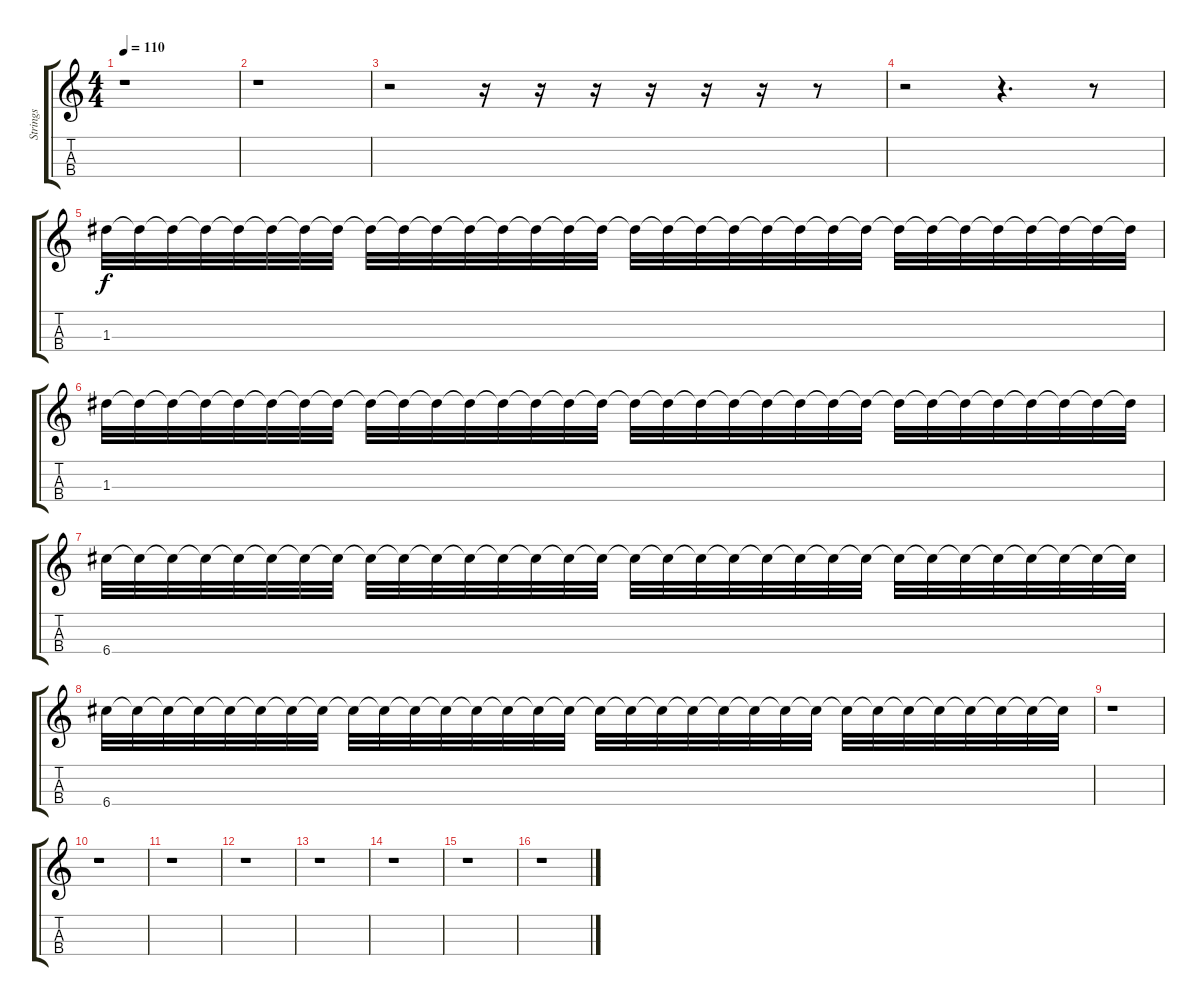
\track ("Strings" "Strings") {instrument electricbassfinger}
\staff {score tabs}
\tuning (E5 A4 D4 G3) {hide}
\ts (4 4)
\tempo 110
\clef g2
\ks c
r.1{dy f instrument electricbassfinger} |
r.1 |
r.2 r.16 r.16 r.16 r.16 r.16 r.16 r.8 |
r.2 r.4{d} r.8 |
1.3.32 1.3{t}.32 1.3{t}.32 1.3{t}.32 1.3{t}.32 1.3{t}.32 1.3{t}.32 1.3{t}.32 1.3{t}.32 1.3{t}.32 1.3{t}.32 1.3{t}.32 1.3{t}.32 1.3{t}.32 1.3{t}.32 1.3{t}.32 1.3{t}.32 1.3{t}.32 1.3{t}.32 1.3{t}.32 1.3{t}.32 1.3{t}.32 1.3{t}.32 1.3{t}.32 1.3{t}.32 1.3{t}.32 1.3{t}.32 1.3{t}.32 1.3{t}.32 1.3{t}.32 1.3{t}.32 1.3{t}.32 |
1.3.32 1.3{t}.32 1.3{t}.32 1.3{t}.32 1.3{t}.32 1.3{t}.32 1.3{t}.32 1.3{t}.32 1.3{t}.32 1.3{t}.32 1.3{t}.32 1.3{t}.32 1.3{t}.32 1.3{t}.32 1.3{t}.32 1.3{t}.32 1.3{t}.32 1.3{t}.32 1.3{t}.32 1.3{t}.32 1.3{t}.32 1.3{t}.32 1.3{t}.32 1.3{t}.32 1.3{t}.32 1.3{t}.32 1.3{t}.32 1.3{t}.32 1.3{t}.32 1.3{t}.32 1.3{t}.32 1.3{t}.32 |
6.4.32 6.4{t}.32 6.4{t}.32 6.4{t}.32 6.4{t}.32 6.4{t}.32 6.4{t}.32 6.4{t}.32 6.4{t}.32 6.4{t}.32 6.4{t}.32 6.4{t}.32 6.4{t}.32 6.4{t}.32 6.4{t}.32 6.4{t}.32 6.4{t}.32 6.4{t}.32 6.4{t}.32 6.4{t}.32 6.4{t}.32 6.4{t}.32 6.4{t}.32 6.4{t}.32 6.4{t}.32 6.4{t}.32 6.4{t}.32 6.4{t}.32 6.4{t}.32 6.4{t}.32 6.4{t}.32 6.4{t}.32 |
6.4.32 6.4{t}.32 6.4{t}.32 6.4{t}.32 6.4{t}.32 6.4{t}.32 6.4{t}.32 6.4{t}.32 6.4{t}.32 6.4{t}.32 6.4{t}.32 6.4{t}.32 6.4{t}.32 6.4{t}.32 6.4{t}.32 6.4{t}.32 6.4{t}.32 6.4{t}.32 6.4{t}.32 6.4{t}.32 6.4{t}.32 6.4{t}.32 6.4{t}.32 6.4{t}.32 6.4{t}.32 6.4{t}.32 6.4{t}.32 6.4{t}.32 6.4{t}.32 6.4{t}.32 6.4{t}.32 6.4{t}.32 |
r.1 |
r.1 |
r.1 |
r.1 |
r.1 |
r.1 |
r.1 |
r.1
